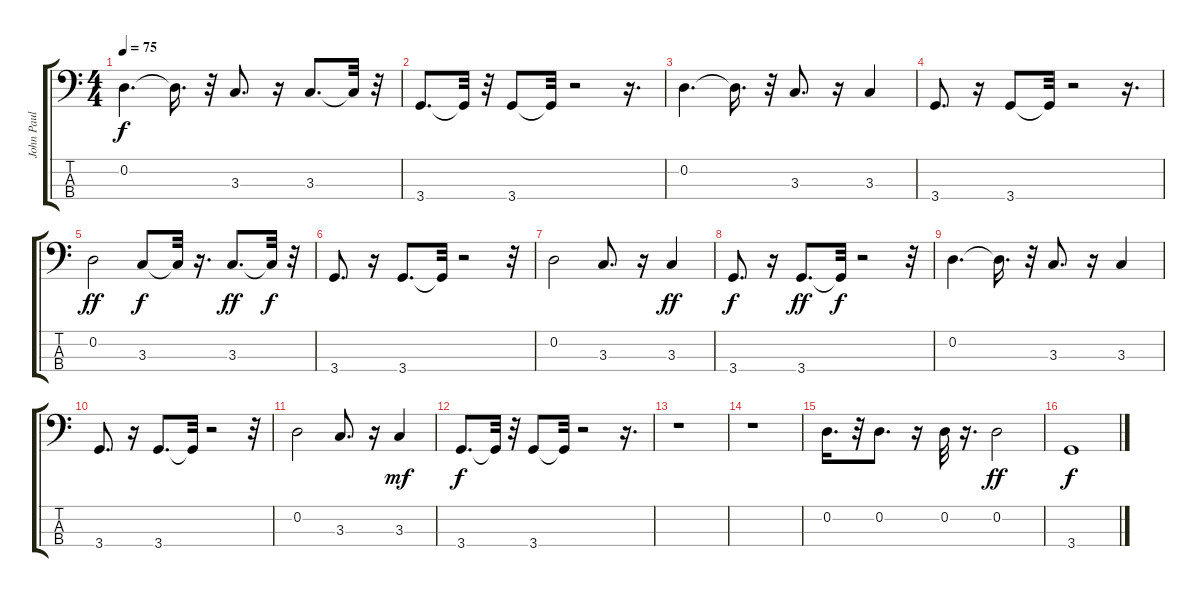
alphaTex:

\track ("John Paul Jones (Baixo)" "John Paul ") {instrument electricbassfinger}
\staff {score tabs}
\tuning (G2 D2 A1 E1) {hide}
\ts (4 4)
\tempo 75
\clef f4
\ks c
0.2.4{d dy f} 0.2{t}.16{d} r.32 3.3.8{d} r.16 3.3.8{d} 3.3{t}.32 r.32 |
3.4.8{d} 3.4{t}.32 r.32 3.4.8 3.4{t}.32 r.2 r.16{d} |
0.2.4{d} 0.2{t}.16{d} r.32 3.3.8{d} r.16 3.3.4 |
3.4.8{d} r.16 3.4.8 3.4{t}.32 r.2 r.16{d} |
0.2.2{dy ff} 3.3.8{dy f} 3.3{t}.32 r.16{d} 3.3.8{d dy ff} 3.3{t}.32{dy f} r.32 |
3.4.8{d} r.16 3.4.8{d} 3.4{t}.32 r.2 r.32 |
0.2.2 3.3.8{d} r.16 3.3.4{dy ff} |
3.4.8{d dy f} r.16 3.4.8{d dy ff} 3.4{t}.32{dy f} r.2 r.32 |
0.2.4{d} 0.2{t}.16{d} r.32 3.3.8{d} r.16 3.3.4 |
3.4.8{d} r.16 3.4.8{d} 3.4{t}.32 r.2 r.32 |
0.2.2 3.3.8{d} r.16 3.3.4{dy mf} |
3.4.8{d dy f} 3.4{t}.32 r.32 3.4.8 3.4{t}.32 r.2 r.16{d} |
r.1 |
r.1 |
0.2.16{d} r.32 0.2.8{d} r.16 0.2.32 r.16{d} 0.2.2{dy ff} |
3.4.1{dy f}
